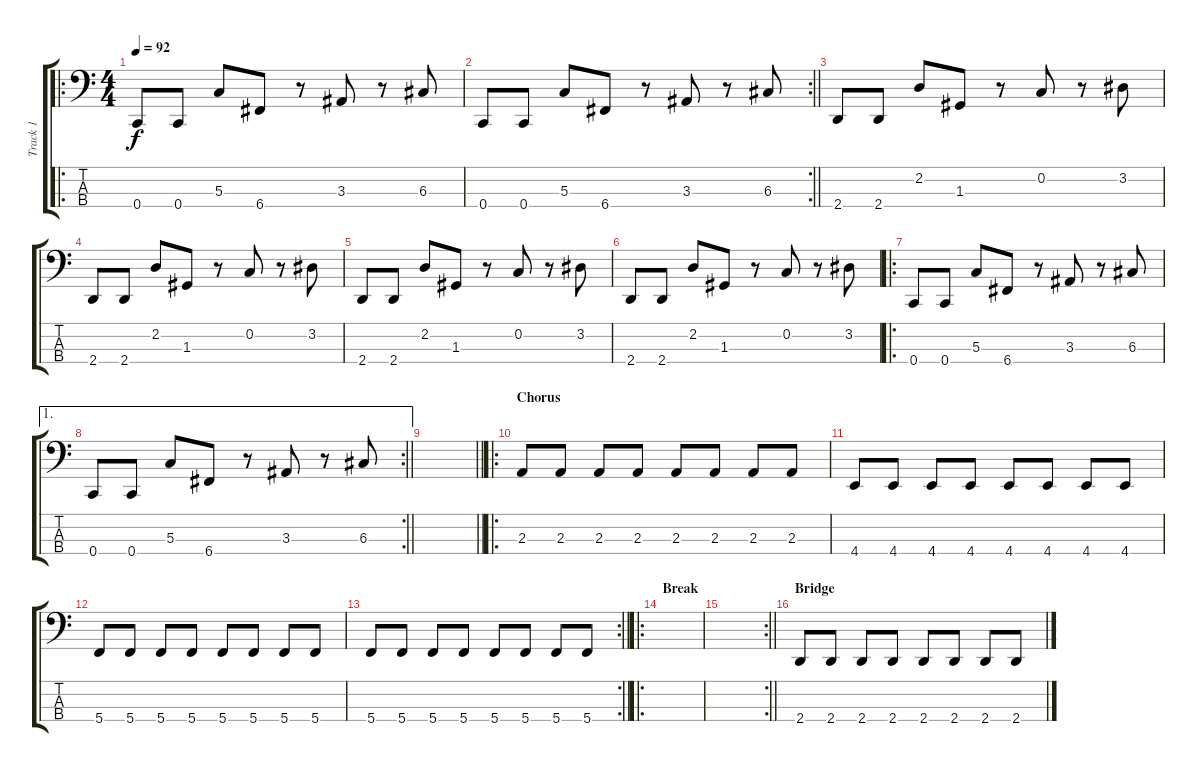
\track ("Track 1" "Track 1") {instrument synthbass2}
\staff {score tabs}
\tuning (F2 C2 G1 C1) {hide}
\ro
\ts (4 4)
\tempo 92
\clef f4
\ks c
0.4.8{dy f} 0.4.8 5.3.8 6.4.8 r.8 3.3.8 r.8 6.3.8 |
\rc 2
\barLineRight lightlight
0.4.8 0.4.8 5.3.8 6.4.8 r.8 3.3.8 r.8 6.3.8 |
2.4.8 2.4.8 2.2.8 1.3.8 r.8 0.2.8 r.8 3.2.8 |
2.4.8 2.4.8 2.2.8 1.3.8 r.8 0.2.8 r.8 3.2.8 |
2.4.8 2.4.8 2.2.8 1.3.8 r.8 0.2.8 r.8 3.2.8 |
2.4.8 2.4.8 2.2.8 1.3.8 r.8 0.2.8 r.8 3.2.8 |
\ro
0.4.8 0.4.8 5.3.8 6.4.8 r.8 3.3.8 r.8 6.3.8 |
\ae 1
\rc 2
\barLineRight lightlight
0.4.8 0.4.8 5.3.8 6.4.8 r.8 3.3.8 r.8 6.3.8 |
\barLineRight lightlight
|
\ro
\section ("" "Chorus")
2.3.8 2.3.8 2.3.8 2.3.8 2.3.8 2.3.8 2.3.8 2.3.8 |
4.4.8 4.4.8 4.4.8 4.4.8 4.4.8 4.4.8 4.4.8 4.4.8 |
5.4.8 5.4.8 5.4.8 5.4.8 5.4.8 5.4.8 5.4.8 5.4.8 |
\rc 2
\barLineRight lightlight
5.4.8 5.4.8 5.4.8 5.4.8 5.4.8 5.4.8 5.4.8 5.4.8 |
\ro
\section ("" "Break")
|
\rc 2
\barLineRight lightlight
|
\section ("" "Bridge")
2.4.8{volume 8} 2.4.8 2.4.8 2.4.8 2.4.8 2.4.8 2.4.8 2.4.8
